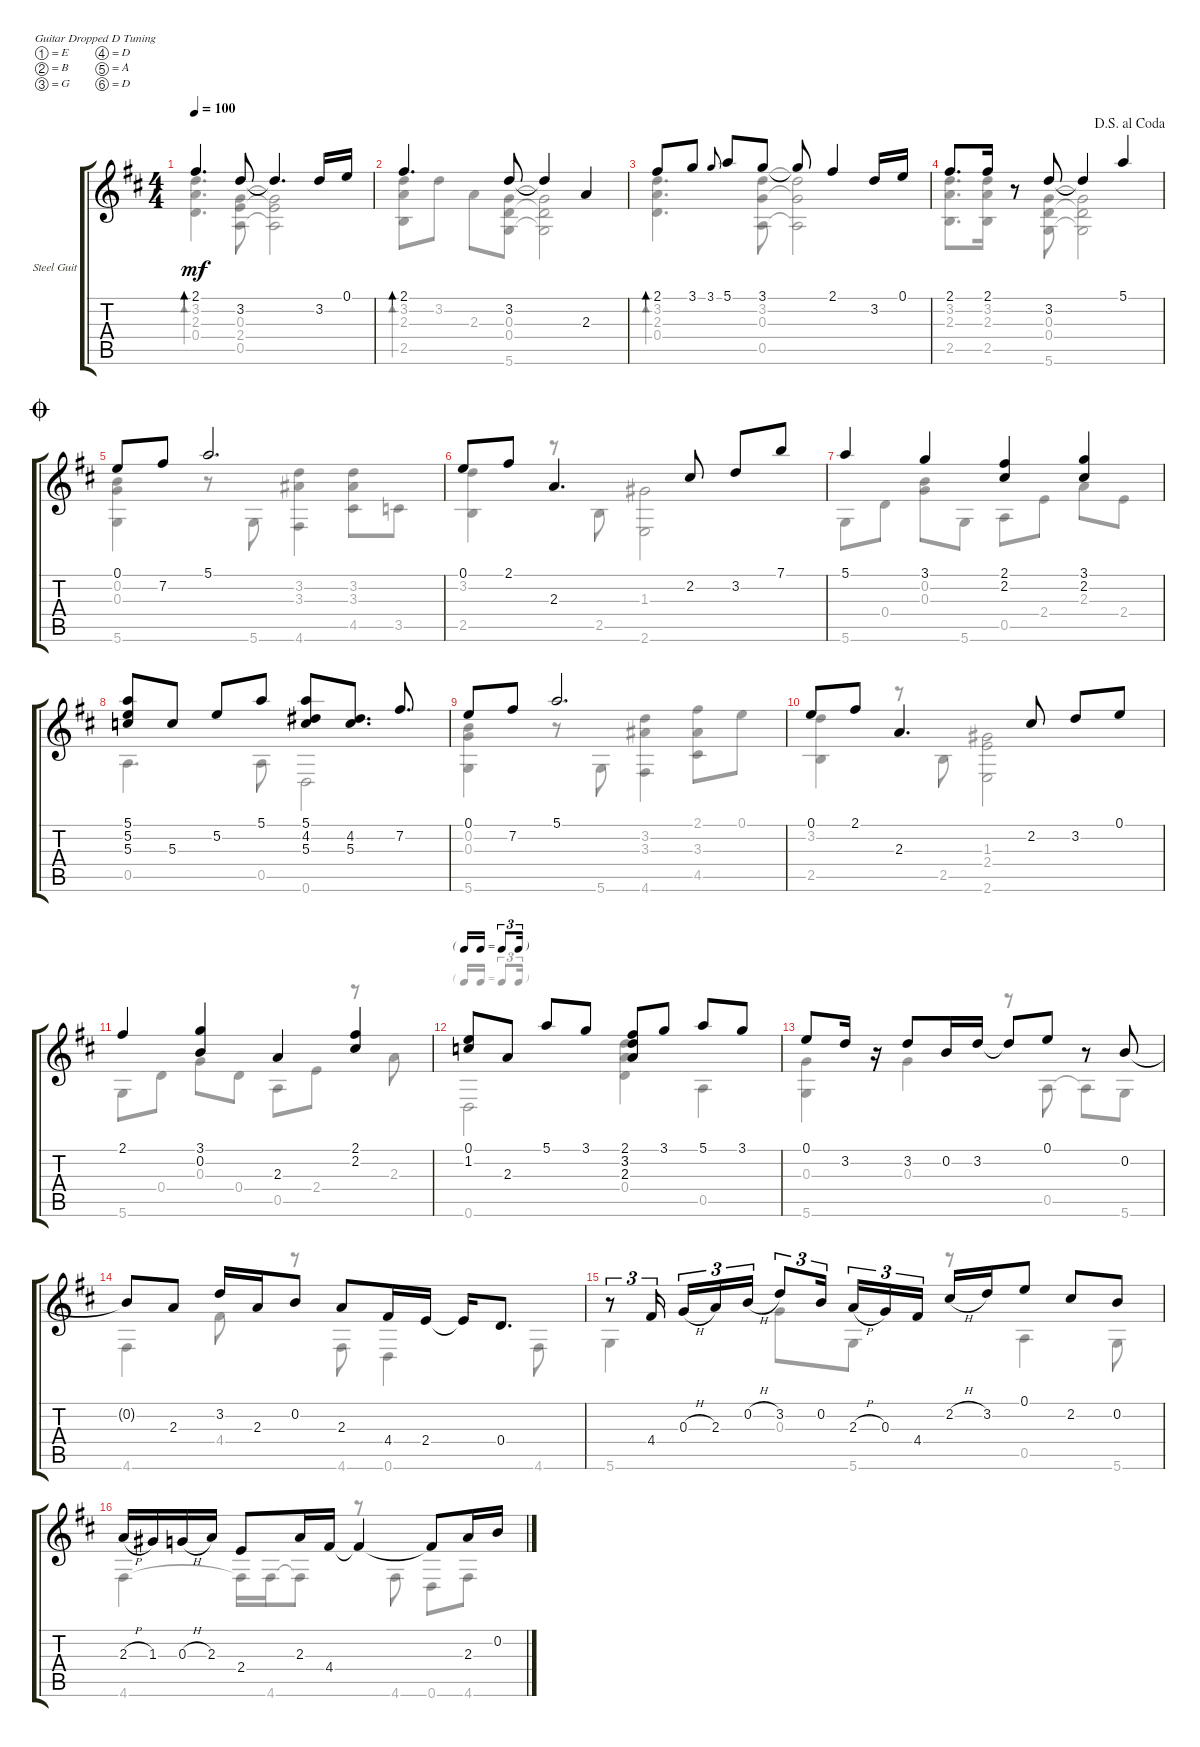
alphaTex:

\defaultSystemsLayout 4
\bracketExtendMode groupsimilarinstruments
\firstSystemTrackNameOrientation horizontal
\otherSystemsTrackNameOrientation horizontal
\track ("Steel Guitar" "Steel Guit") {instrument acousticguitarsteel}
\staff {score tabs}
\tuning (E4 B3 G3 D3 A2 D2)
\voice
\ts (4 4)
\tempo 100
\clef g2
\scale
0.282105
\ks d
2.1.4{d bd 30 dy mf} 3.2.8 3.2{t}.4{d} 3.2.16 0.1.16 |
\scale
0.300521 2.1.4{d bd 30} 3.2.8 3.2{t}.4 2.3.4 |
2.1.8{bd 30} 3.1.8 3.1.8{gr onbeat} 5.1.8 3.1.8 3.1{t}.8 2.1.4 3.2.16 0.1.16 |
\jump dalsegnoalcoda
2.1.8{d} 2.1.16 r.8 3.2.8 3.2{t}.4 5.1.4 |
\jump coda
0.1.8 7.2.8 5.1.2{d} |
0.1.8 2.1.8 2.3.4{d} 2.2.8 3.2.8 7.1.8 |
5.1.4 3.1.4 (2.1 2.2).4 (3.1 2.2).4 |
(5.1 5.2 5.3).8 5.3.8 5.2.8 5.1.8 (5.3 4.2 5.1).8 (5.3 4.2).8{d} 7.2.8{d} |
0.1.8 7.2.8 5.1.2{d} |
0.1.8 2.1.8 2.3.4{d} 2.2.8 3.2.8 0.1.8 |
2.1.4 (3.1 0.2).4 2.3.4 (2.1 2.2).4 |
\tf triplet16th
(0.1 1.2).8 2.3.8 5.1.8 3.1.8 (2.1 3.2 2.3).8 3.1.8 5.1.8 3.1.8 |
0.1.8 3.2.16 r.16 3.2.8 0.2.16 3.2.16 3.2{t}.8 0.1.8 r.8 0.2.8 |
0.2{t}.8 2.3.8 3.2.16 2.3.16 0.2.8 2.3.8 4.4.16 2.4.16 2.4{t}.16 0.4.8{d} |
r.8{tu (3 2)} 4.4.16{tu (3 2)} 0.3{h}.16{tu (3 2)} 2.3.16{tu (3 2)} 0.2{h}.16{tu (3 2)} 3.2.8{tu (3 2)} 0.2.16{tu (3 2)} 2.3{h}.16{tu (3 2)} 0.3.16{tu (3 2)} 4.4.16{tu (3 2)} 2.2{h}.16 3.2.16 0.1.8 2.2.8 0.2.8 |
2.3{h}.16 1.3.16 0.3{h}.16 2.3.16 2.4.8 2.3.16 4.4.16 4.4{t}.4 4.4{t}.8 2.3.16 0.2.16
\voice
\clef g2
\ottava regular
\simile none
\scale
0.282105
\ks d
(3.2 2.3 0.4).4{d bd 30 dy mf} (0.3 2.4 0.5).8 (0.5{t} 2.4{t} 0.3{t}).2 |
\scale
0.300521 (3.2 2.3 2.5).8{bd 119} 3.2.8 2.3.8 (0.3 0.4 5.6).8 (0.4{t} 0.3{t} 5.6{t}).2 |
(3.2 2.3 0.4).4{d bd 119} (3.2 0.3 0.5).8 (0.5{t} 0.3{t} 3.2{t}).2 |
(3.2 2.3 2.5).8{d} (3.2 2.3 2.5).16 r.8 (5.6 0.4 0.3).8 (0.4{t} 5.6{t} 0.3{t}).2 |
(5.6 0.2 0.3).4 r.8 5.6.8 (4.6 3.3 3.2).4 (3.2 4.5 3.3).8 3.5.8 |
(2.5 3.2).4 r.8 2.5.8 (2.6 1.3).2 |
5.6.8 0.4.8 (0.2 0.3).8 5.6.8 0.5.8 2.4.8 2.3.8 2.4.8 |
0.5.4{d} 0.5.8 0.6.2 |
(5.6 0.2 0.3).4 r.8 5.6.8 (4.6 3.3 3.2).4 (4.5 2.1 3.3).8 0.1.8 |
(2.5 3.2).4 r.8 2.5.8 (2.6 1.3 2.4).2 |
5.6.8 0.4.8 0.3.8 0.4.8 0.5.8 2.4.8 r.8 2.3.8 |
0.6.2 (3.2 2.3 0.4).4 0.5.4 |
(5.6 0.3).4 0.3.4 r.8 0.5.8 0.5{t}.8 5.6.8 |
4.6.4 4.4.8 r.8 4.6.8 0.6.4 4.6.8 |
5.6.4 0.3.8 5.6.8 r.8 0.5.4 5.6.8 |
4.6.4 4.6{t}.16 4.6.16 4.6{t}.8 r.8 4.6.8 0.6.8 4.6.8
